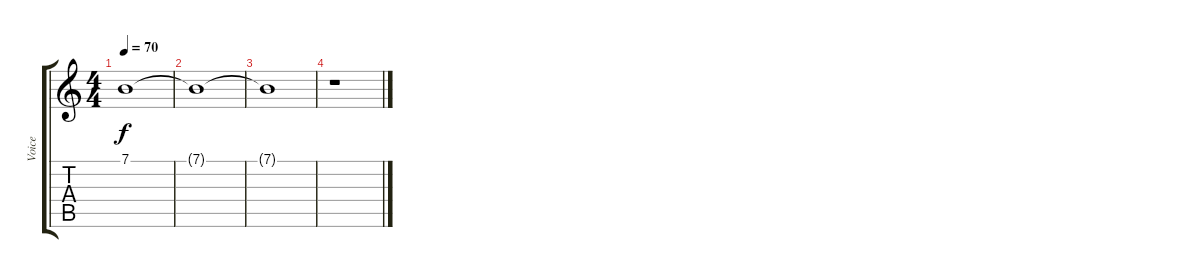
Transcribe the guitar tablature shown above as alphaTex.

\track ("Voice" "Voice") {instrument brightacousticpiano}
\staff {score tabs}
\tuning (E4 B3 G3 D3 A2 E2) {hide}
\ts (4 4)
\tempo 70
\clef g2
\ks c
7.1.1{dy f} |
7.1{t}.1 |
7.1{t}.1 |
r.1
